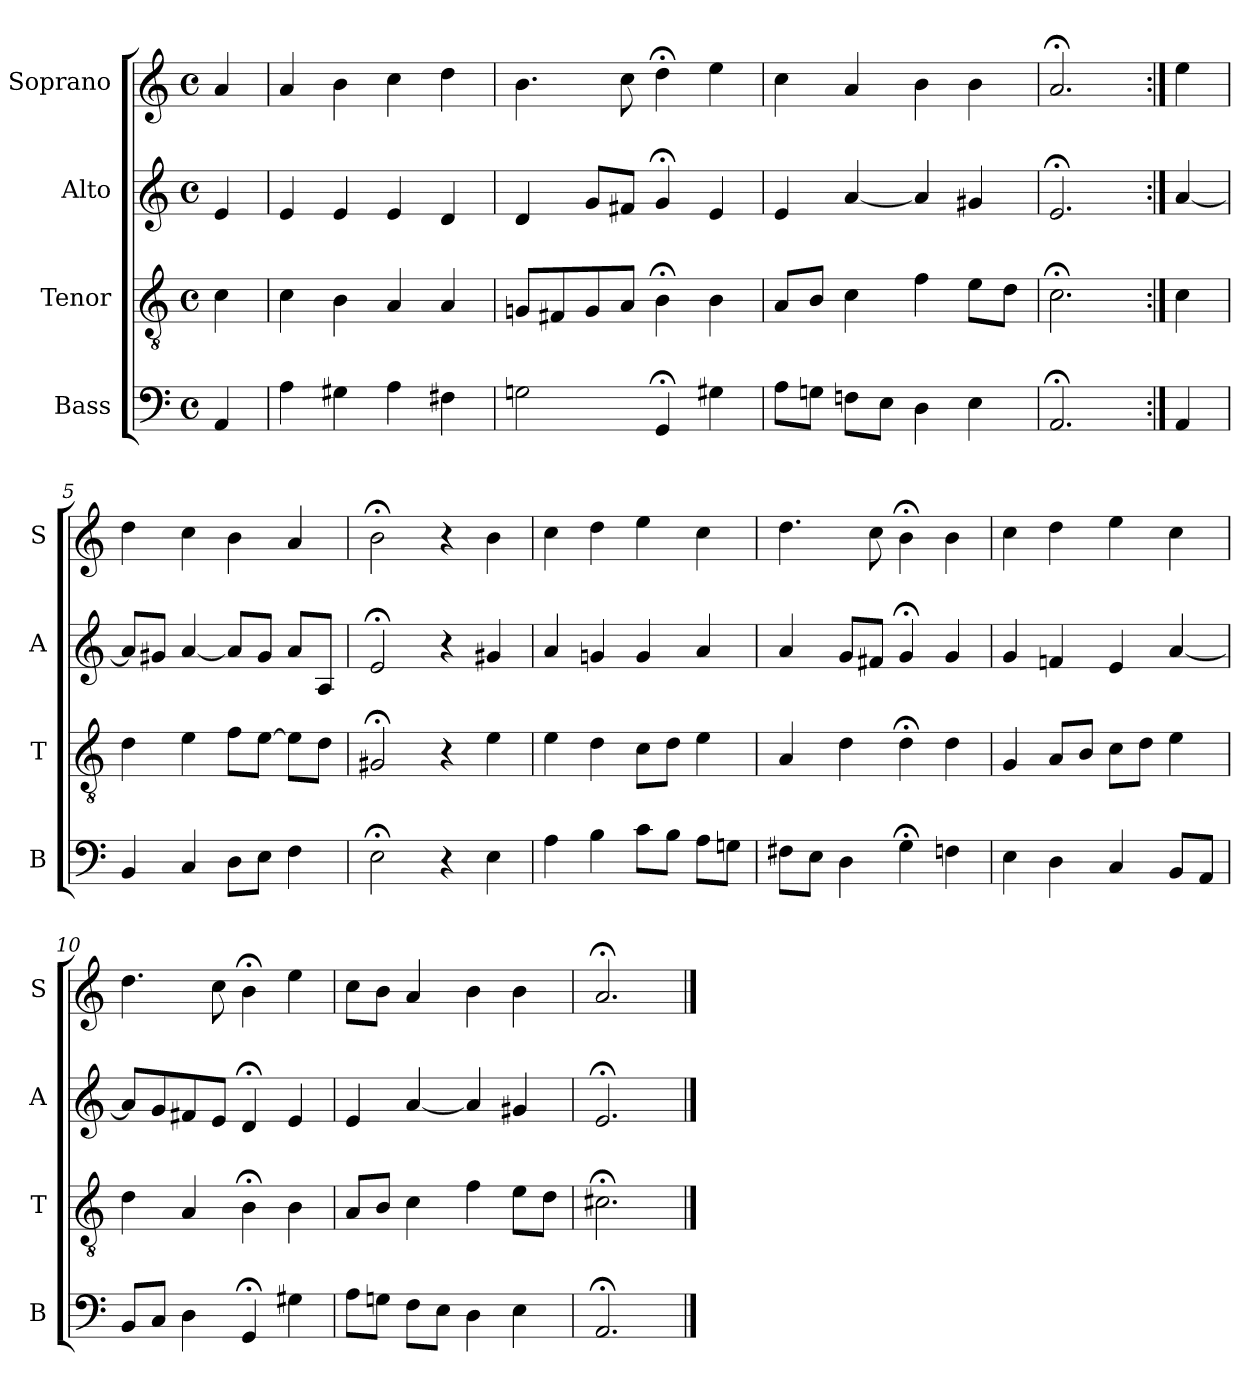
**kern	**kern	**kern	**kern
*part4	*part3	*part2	*part1
*staff4	*staff3	*staff2	*staff1
*I"Bass	*I"Tenor	*I"Alto	*I"Soprano
*I'B	*I'T	*I'A	*I'S
*clefF4	*clefGv2	*clefG2	*clefG2
*k[]	*k[]	*k[]	*k[]
*a:	*a:	*a:	*a:
*M4/4	*M4/4	*M4/4	*M4/4
*met(c)	*met(c)	*met(c)	*met(c)
*MM100	*MM100	*MM100	*MM100
=	=	=	=
4AA	4c	4e	4a
=1	=1	=1	=1
4A	4c	4e	4a
4G#X	4B	4e	4b
4A	4A	4e	4cc
4F#X	4A	4d	4dd
=2	=2	=2	=2
2Gn	8GnL	4d	4.b
.	8F#X	.	.
.	8G	8gL	.
.	8AJ	8f#XJ	8cc
4GG;<	4B;<	4g;<	4dd;<
4G#X	4B	4e	4ee
=3	=3	=3	=3
8AL	8AL	4e	4cc
8GnJ	8BJ	.	.
8FnL	4c	[4a	4a
8EJ	.	.	.
4D	4f	4a]	4b
4E	8eL	4g#X	4b
.	8dJ	.	.
=4	=4	=4	=4
2.AA;<	2.c;<	2.e;<	2.a;<
=:|!	=:|!	=:|!	=:|!
4AA	4c	[4a	4ee
=5	=5	=5	=5
4BB	4d	8aL]	4dd
.	.	8g#XJ	.
4C	4e	[4a	4cc
8DL	8fL	8aL]	4b
8EJ	[8eJ	8g#J	.
4F	8eL]	8aL	4a
.	8dJ	8AJ	.
=6	=6	=6	=6
2E;<	2G#X;<	2e;<	2b;<
4r	4r	4r	4r
4E	4e	4g#X	4b
=7	=7	=7	=7
4A	4e	4a	4cc
4B	4d	4gn	4dd
8cL	8cL	4g	4ee
8BJ	8dJ	.	.
8AL	4e	4a	4cc
8GnJ	.	.	.
=8	=8	=8	=8
8F#XL	4A	4a	4.dd
8EJ	.	.	.
4D	4d	8gL	.
.	.	8f#XJ	8cc
4G;<	4d;<	4g;<	4b;<
4Fni	4di	4gi	4bi
=9	=9	=9	=9
4E	4G	4g	4cc
4D	8AL	4fn	4dd
.	8BJ	.	.
4C	8cL	4e	4ee
.	8dJ	.	.
8BBL	4e	[4a	4cc
8AAJ	.	.	.
=10	=10	=10	=10
8BBL	4d	8aL]	4.dd
8CJ	.	8g	.
4D	4A	8f#X	.
.	.	8eJ	8cc
4GG;<	4B;<	4d;<	4b;<
4G#X	4B	4e	4ee
=11	=11	=11	=11
8AL	8AL	4e	8ccL
8GnJ	8BJ	.	8bJ
8FL	4c	[4a	4a
8EJ	.	.	.
4D	4f	4a]	4b
4E	8eL	4g#X	4b
.	8dJ	.	.
=12	=12	=12	=12
2.AA;<	2.c#X;<	2.e;<	2.a;<
==	==	==	==
*-	*-	*-	*-
